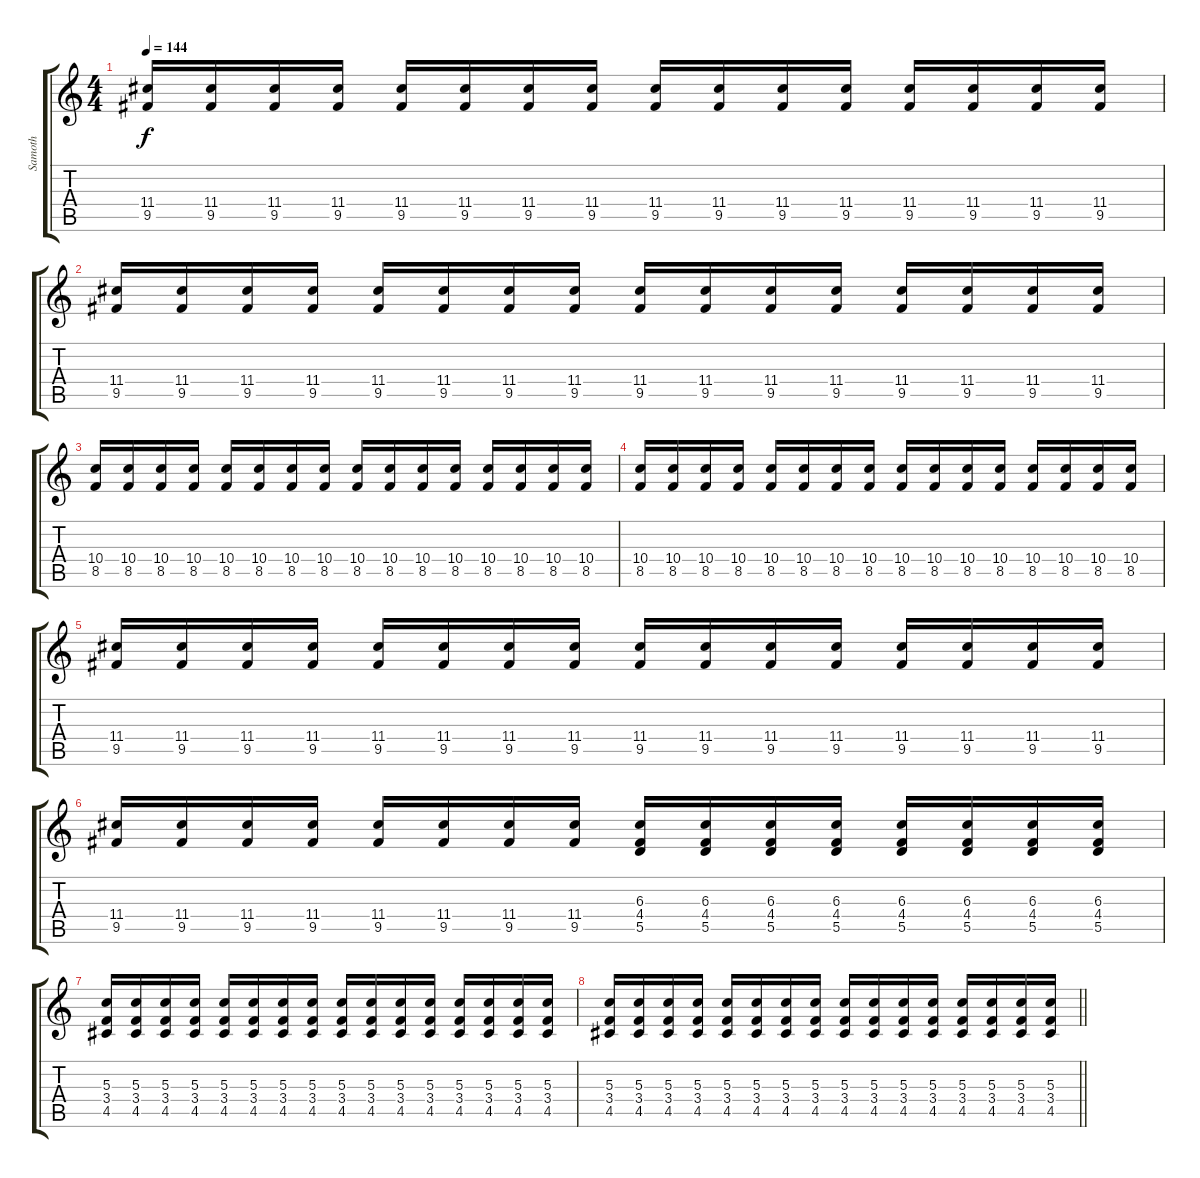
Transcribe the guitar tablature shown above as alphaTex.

\track ("Samoth" "Samoth") {instrument overdrivenguitar}
\staff {score tabs}
\tuning (E4 B3 G3 D3 A2 E2) {hide}
\ts (4 4)
\section ("" "")
\tempo 144
\clef g2
\ks c
(11.4 9.5).16{dy f} (11.4 9.5).16 (11.4 9.5).16 (11.4 9.5).16 (11.4 9.5).16 (11.4 9.5).16 (11.4 9.5).16 (11.4 9.5).16 (11.4 9.5).16 (11.4 9.5).16 (11.4 9.5).16 (11.4 9.5).16 (11.4 9.5).16 (11.4 9.5).16 (11.4 9.5).16 (11.4 9.5).16 |
(11.4 9.5).16 (11.4 9.5).16 (11.4 9.5).16 (11.4 9.5).16 (11.4 9.5).16 (11.4 9.5).16 (11.4 9.5).16 (11.4 9.5).16 (11.4 9.5).16 (11.4 9.5).16 (11.4 9.5).16 (11.4 9.5).16 (11.4 9.5).16 (11.4 9.5).16 (11.4 9.5).16 (11.4 9.5).16 |
(10.4 8.5).16 (10.4 8.5).16 (10.4 8.5).16 (10.4 8.5).16 (10.4 8.5).16 (10.4 8.5).16 (10.4 8.5).16 (10.4 8.5).16 (10.4 8.5).16 (10.4 8.5).16 (10.4 8.5).16 (10.4 8.5).16 (10.4 8.5).16 (10.4 8.5).16 (10.4 8.5).16 (10.4 8.5).16 |
(10.4 8.5).16 (10.4 8.5).16 (10.4 8.5).16 (10.4 8.5).16 (10.4 8.5).16 (10.4 8.5).16 (10.4 8.5).16 (10.4 8.5).16 (10.4 8.5).16 (10.4 8.5).16 (10.4 8.5).16 (10.4 8.5).16 (10.4 8.5).16 (10.4 8.5).16 (10.4 8.5).16 (10.4 8.5).16 |
(11.4 9.5).16 (11.4 9.5).16 (11.4 9.5).16 (11.4 9.5).16 (11.4 9.5).16 (11.4 9.5).16 (11.4 9.5).16 (11.4 9.5).16 (11.4 9.5).16 (11.4 9.5).16 (11.4 9.5).16 (11.4 9.5).16 (11.4 9.5).16 (11.4 9.5).16 (11.4 9.5).16 (11.4 9.5).16 |
(11.4 9.5).16 (11.4 9.5).16 (11.4 9.5).16 (11.4 9.5).16 (11.4 9.5).16 (11.4 9.5).16 (11.4 9.5).16 (11.4 9.5).16 (6.3 4.4 5.5).16 (6.3 4.4 5.5).16 (6.3 4.4 5.5).16 (6.3 4.4 5.5).16 (6.3 4.4 5.5).16 (6.3 4.4 5.5).16 (6.3 4.4 5.5).16 (6.3 4.4 5.5).16 |
(5.3 3.4 4.5).16 (5.3 3.4 4.5).16 (5.3 3.4 4.5).16 (5.3 3.4 4.5).16 (5.3 3.4 4.5).16 (5.3 3.4 4.5).16 (5.3 3.4 4.5).16 (5.3 3.4 4.5).16 (5.3 3.4 4.5).16 (5.3 3.4 4.5).16 (5.3 3.4 4.5).16 (5.3 3.4 4.5).16 (5.3 3.4 4.5).16 (5.3 3.4 4.5).16 (5.3 3.4 4.5).16 (5.3 3.4 4.5).16 |
\barLineRight lightlight
(5.3 3.4 4.5).16 (5.3 3.4 4.5).16 (5.3 3.4 4.5).16 (5.3 3.4 4.5).16 (5.3 3.4 4.5).16 (5.3 3.4 4.5).16 (5.3 3.4 4.5).16 (5.3 3.4 4.5).16 (5.3 3.4 4.5).16 (5.3 3.4 4.5).16 (5.3 3.4 4.5).16 (5.3 3.4 4.5).16 (5.3 3.4 4.5).16 (5.3 3.4 4.5).16 (5.3 3.4 4.5).16 (5.3 3.4 4.5).16
